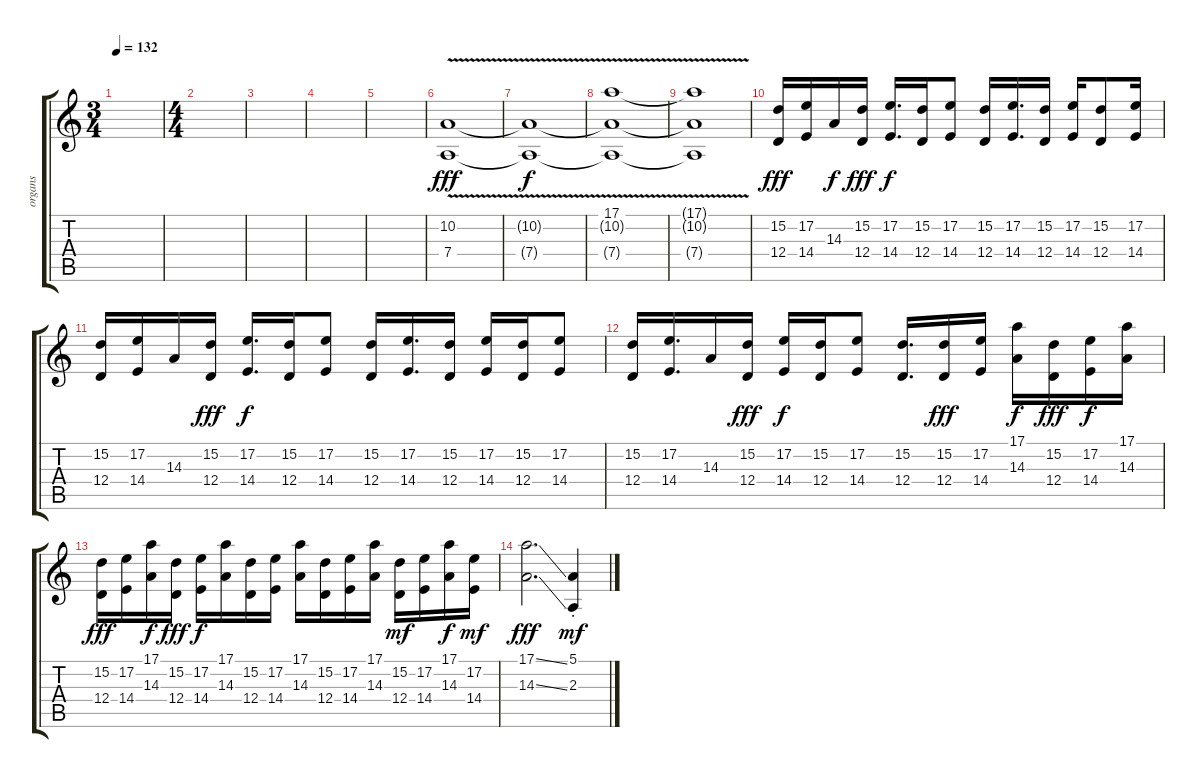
\track ("organs" "organs") {instrument churchorgan}
\staff {score tabs}
\tuning (E4 B3 G3 D3 A2 E2) {hide}
\ts (3 4)
\tempo 132
\clef g2
\ks c
|
\ts (4 4)
|
|
|
|
(10.2{v} 7.4{v}).1{dy fff} |
(10.2{t} 7.4{t}).1{dy f} |
(17.1{v} 10.2{t} 7.4{t}).1 |
(17.1{t} 10.2{t} 7.4{t}).1 |
(15.2 12.4).16{dy fff} (17.2 14.4).16 14.3.16{dy f} (15.2 12.4).16{dy fff} (17.2 14.4).16{d dy f} (15.2 12.4).16 (17.2 14.4).8 (15.2 12.4).16 (17.2 14.4).16{d} (15.2 12.4).16 (17.2 14.4).16 (15.2 12.4).8 (17.2 14.4).16 |
(15.2 12.4).16 (17.2 14.4).16 14.3.16 (15.2 12.4).16{dy fff} (17.2 14.4).16{d dy f} (15.2 12.4).16 (17.2 14.4).8 (15.2 12.4).16 (17.2 14.4).16{d} (15.2 12.4).16 (17.2 14.4).16 (15.2 12.4).16 (17.2 14.4).8 |
(15.2 12.4).16 (17.2 14.4).16{d} 14.3.16 (15.2 12.4).16{dy fff} (17.2 14.4).16{dy f} (15.2 12.4).16 (17.2 14.4).8 (15.2 12.4).16{d} (15.2 12.4).16{dy fff} (17.2 14.4).16 (17.1 14.3).16{dy f} (15.2 12.4).16{dy fff} (17.2 14.4).16{dy f} (17.1 14.3).16 |
(15.2 12.4).16{dy fff} (17.2 14.4).16 (17.1 14.3).16{dy f} (15.2 12.4).16{dy fff} (17.2 14.4).16{dy f} (17.1 14.3).16 (15.2 12.4).16 (17.2 14.4).16 (17.1 14.3).16 (15.2 12.4).16 (17.2 14.4).16 (17.1 14.3).16 (15.2 12.4).16{dy mf} (17.2 14.4).16 (17.1 14.3).16{dy f} (17.2 14.4).16{dy mf} |
(17.1{ss} 14.3{ss}).2{d dy fff} (5.1{st} 2.3{st}).4{dy mf}
